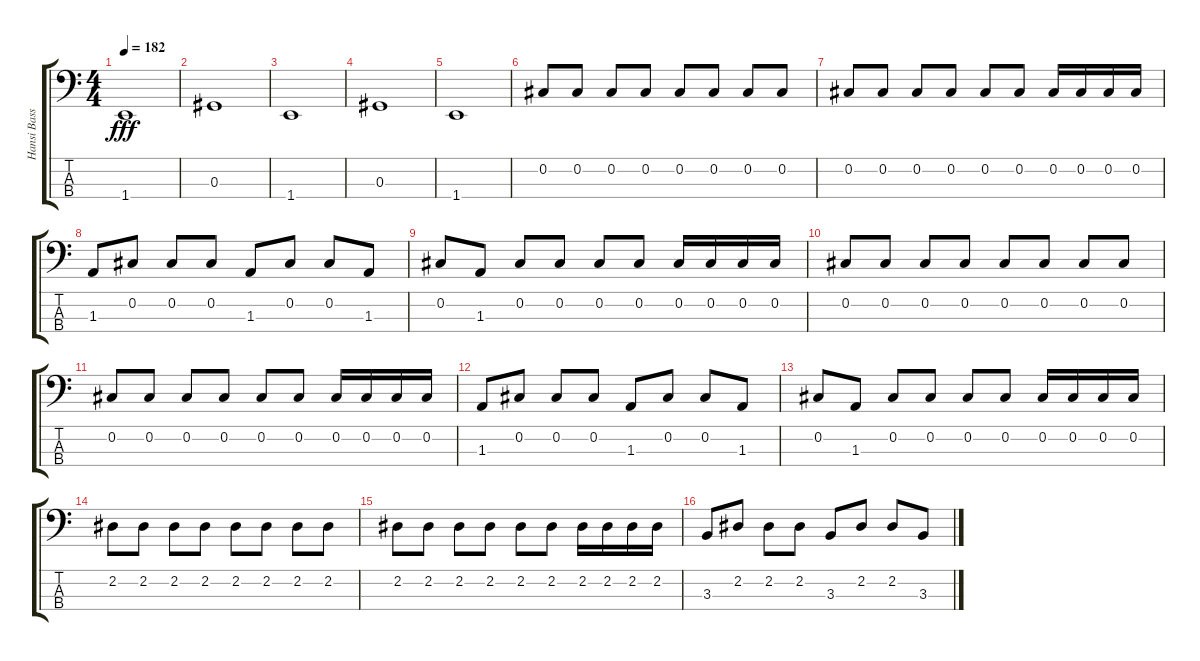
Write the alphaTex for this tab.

\track ("Hansi Bass" "Hansi Bass") {instrument electricbasspick}
\staff {score tabs}
\tuning (Gb2 Db2 Ab1 Eb1) {hide}
\ts (4 4)
\tempo 182
\clef f4
\ks c
1.4.1{dy fff} |
0.3.1 |
1.4.1 |
0.3.1 |
1.4.1 |
0.2.8 0.2.8 0.2.8 0.2.8 0.2.8 0.2.8 0.2.8 0.2.8 |
0.2.8 0.2.8 0.2.8 0.2.8 0.2.8 0.2.8 0.2.16 0.2.16 0.2.16 0.2.16 |
1.3.8 0.2.8 0.2.8 0.2.8 1.3.8 0.2.8 0.2.8 1.3.8 |
0.2.8 1.3.8 0.2.8 0.2.8 0.2.8 0.2.8 0.2.16 0.2.16 0.2.16 0.2.16 |
0.2.8 0.2.8 0.2.8 0.2.8 0.2.8 0.2.8 0.2.8 0.2.8 |
0.2.8 0.2.8 0.2.8 0.2.8 0.2.8 0.2.8 0.2.16 0.2.16 0.2.16 0.2.16 |
1.3.8 0.2.8 0.2.8 0.2.8 1.3.8 0.2.8 0.2.8 1.3.8 |
0.2.8 1.3.8 0.2.8 0.2.8 0.2.8 0.2.8 0.2.16 0.2.16 0.2.16 0.2.16 |
2.2.8 2.2.8 2.2.8 2.2.8 2.2.8 2.2.8 2.2.8 2.2.8 |
2.2.8 2.2.8 2.2.8 2.2.8 2.2.8 2.2.8 2.2.16 2.2.16 2.2.16 2.2.16 |
3.3.8 2.2.8 2.2.8 2.2.8 3.3.8 2.2.8 2.2.8 3.3.8
